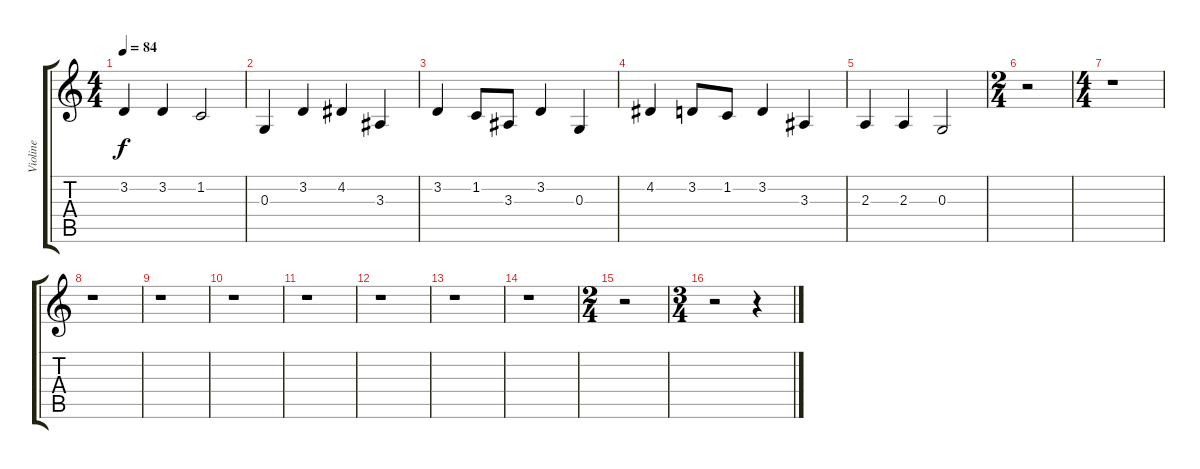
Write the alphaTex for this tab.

\track ("Violine" "Violine") {instrument violin}
\staff {score tabs}
\tuning (E4 B3 G3 D3 A2 E2) {hide}
\ts (4 4)
\tempo 84
\clef g2
\ks c
3.2.4{dy f} 3.2.4 1.2.2 |
0.3.4 3.2.4 4.2.4 3.3.4 |
3.2.4 1.2.8 3.3.8 3.2.4 0.3.4 |
4.2.4 3.2.8 1.2.8 3.2.4 3.3.4 |
2.3.4 2.3.4 0.3.2 |
\ts (2 4)
r.2 |
\ts (4 4)
r.1 |
r.1 |
r.1 |
r.1 |
r.1 |
r.1 |
r.1 |
r.1 |
\ts (2 4)
r.2 |
\ts (3 4)
r.2 r.4
